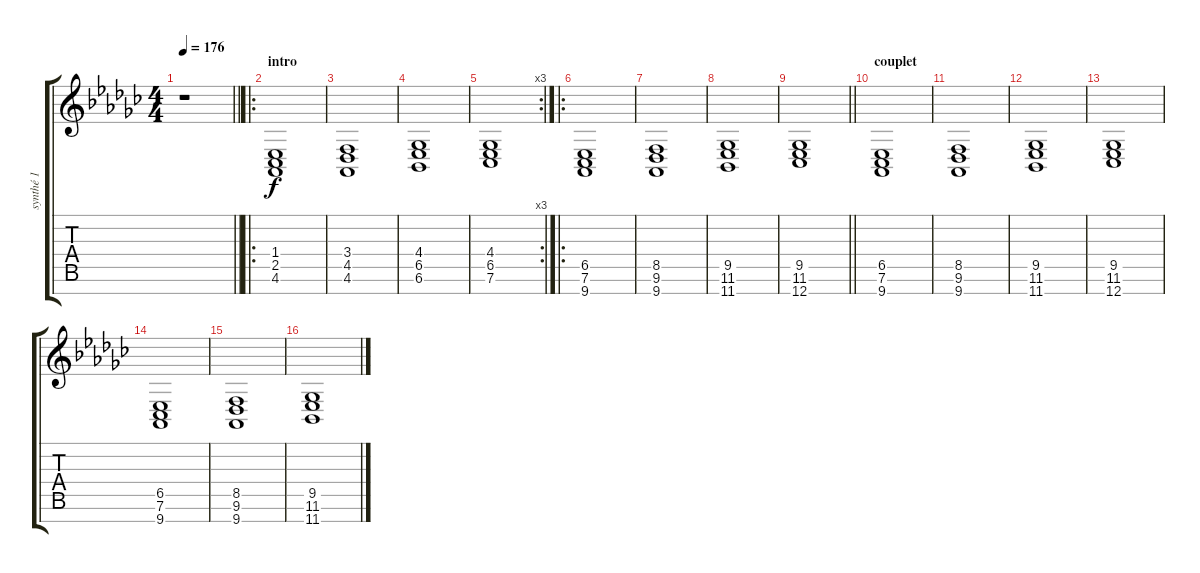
\track ("synthé 1" "synthé 1") {instrument lead1square}
\staff {score tabs}
\tuning (E4 B3 G3 D3 A2 E2 B1) {hide}
\ts (4 4)
\tempo 176
\clef g2
\barLineRight lightlight
\ks gb
r.1{dy f instrument lead1square} |
\ro
\section ("" "intro")
(1.4 2.5 4.6).1 |
(3.4 4.5 4.6).1 |
(4.4 6.5 6.6).1 |
\rc 3
(4.4 6.5 7.6).1 |
\ro
(6.5 7.6 9.7).1 |
(8.5 9.6 9.7).1 |
(9.5 11.6 11.7).1 |
\barLineRight lightlight
(9.5 11.6 12.7).1 |
\section ("" "couplet")
(6.5 7.6 9.7).1 |
(8.5 9.6 9.7).1 |
(9.5 11.6 11.7).1 |
(9.5 11.6 12.7).1 |
(6.5 7.6 9.7).1 |
(8.5 9.6 9.7).1 |
(9.5 11.6 11.7).1
